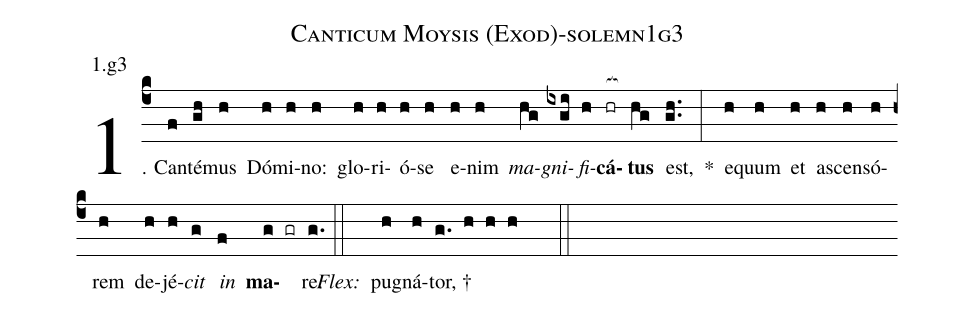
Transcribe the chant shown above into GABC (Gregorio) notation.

name: Canticum Moysis (Exod)-solemn1g3;
annotation: 1.g3;
%%
(c4)1. Can(f)té(gh)mus(h) Dó(h)mi(h)no:(h) glo(h)ri(h)ó(h)se(h) e(h)nim(h) <i>ma</i>(hg)<i>gni</i>(ixgi)<i>fi</i>(h)<b>cá</b>(hr[ocb:1{])<b>tus</b>(hg[ocb:0}]) est,(gh..) *(:) e(h)quum(h) et(h) a(h)scen(h)só(h)rem(h) de(h)jé(h)<i>cit</i>(g) <i>in</i>(f) <b>ma</b>(g gr)re.(g.) (::)
<i>Flex:</i>()  pu(h)gná(h)tor, †(g. h h h  ::)
